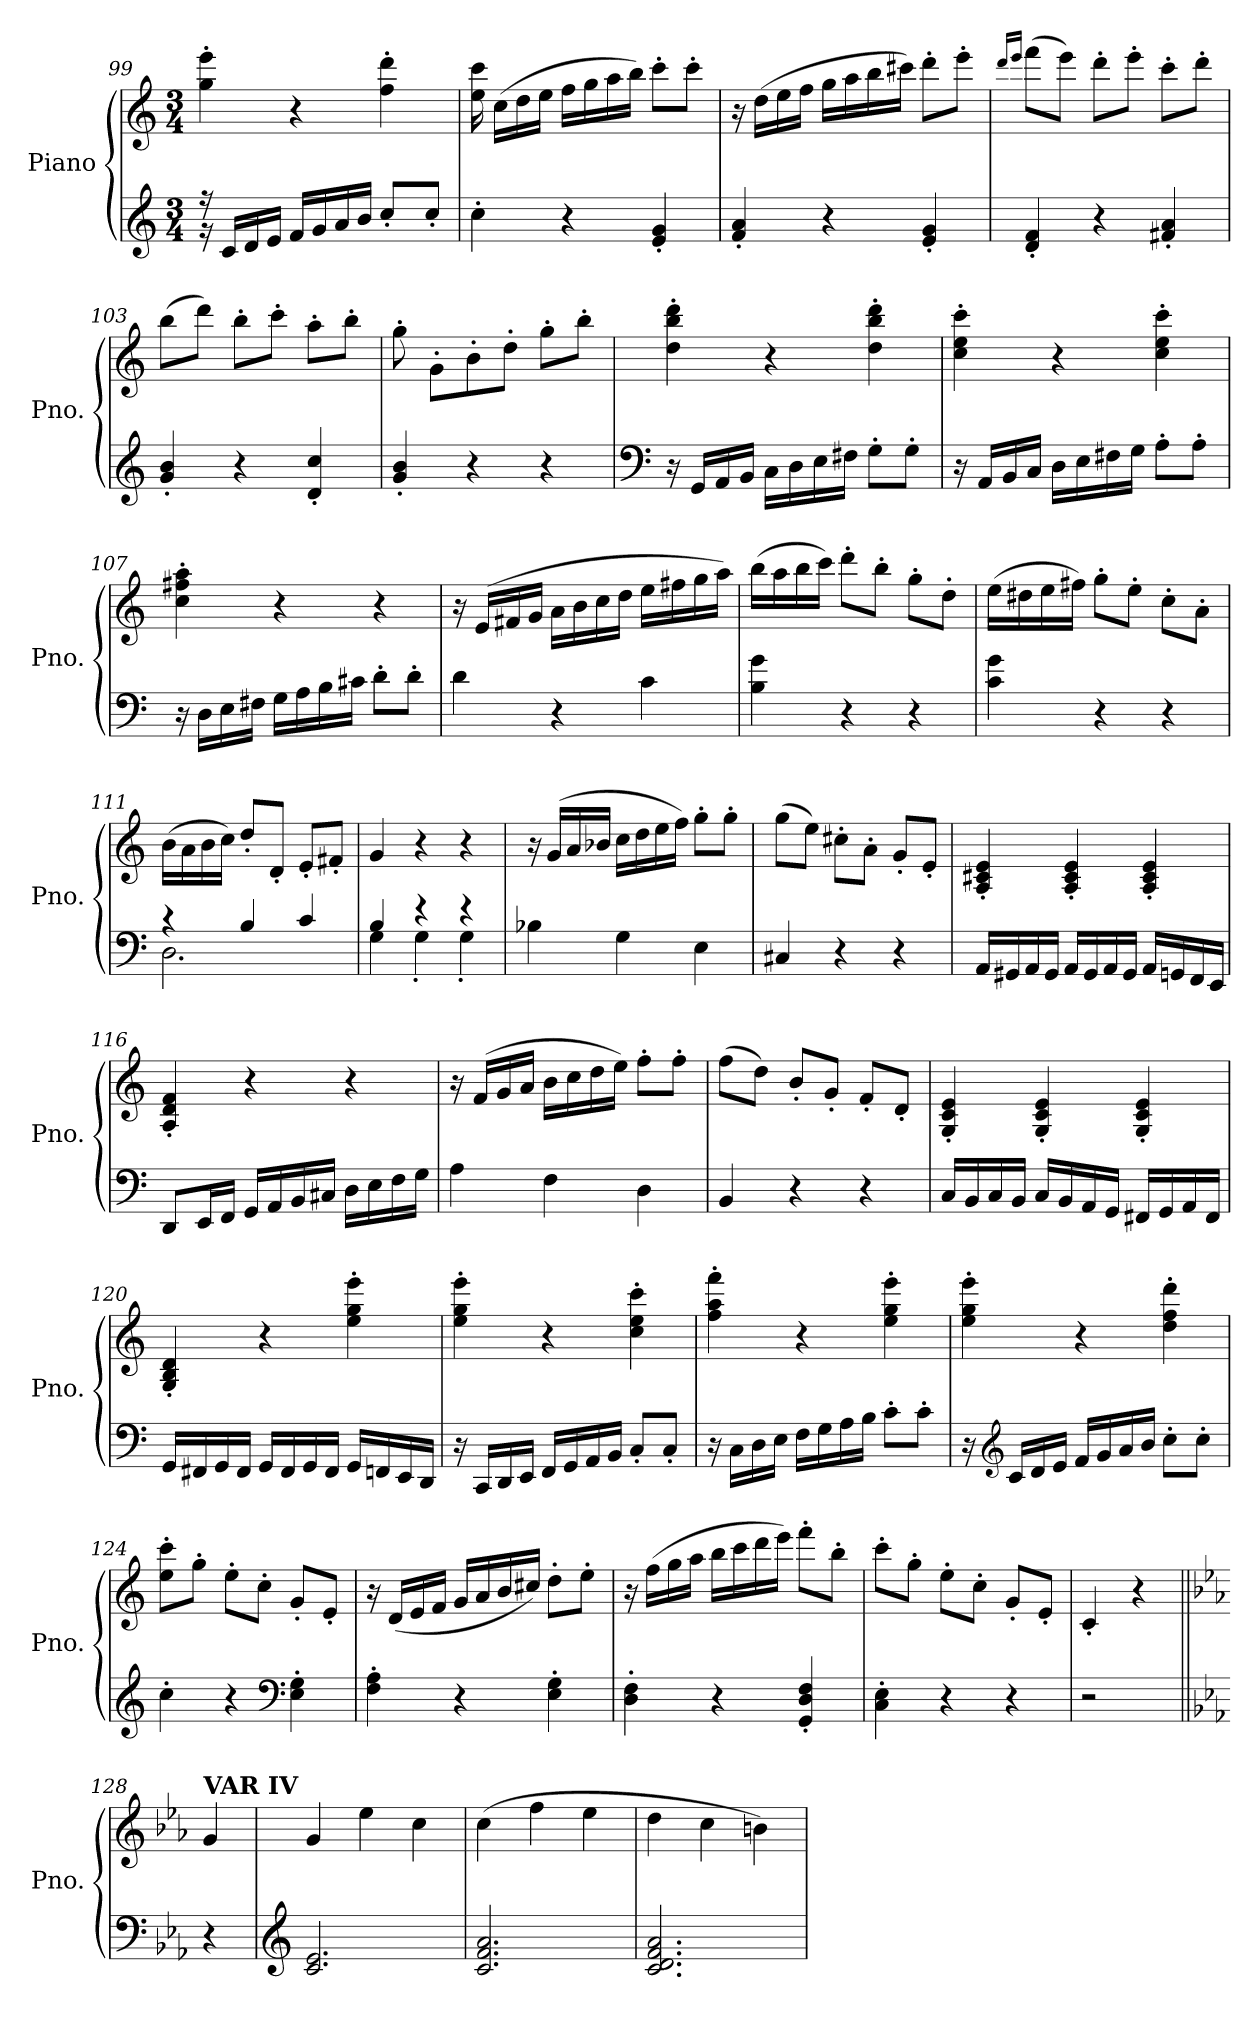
**kern	**kern
*part1	*part1
*staff2	*staff1
*I"Piano	*
*I'Pno.	*
!!LO:LB:g=z
*clefG2	*clefG2
*k[]	*k[]
*M3/4	*M3/4
=99	=99
*^	*
16r	16r	4gg\' 4eee\'
16c/LL	2ryy	.
16d/	.	.
16e/JJ	.	.
16f/LL	.	4r
16g/	.	.
16a/	.	.
16b/JJ	.	.
8cc'/L	.	4ff\' 4ddd\'
.	8.ryy	.
8cc'/J	.	.
*v	*v	*
=100	=100
4cc'\	16ee\ 16ccc\
.	(>16cc\LL
.	16dd\
.	16ee\JJ
4r	16ff\LL
.	16gg\
.	16aa\
.	16bb\JJ)
4e/' 4g/'	8ccc'\L
.	8ccc'\J
=101	=101
4f/' 4a/'	16r
.	(>16dd\LL
.	16ee\
.	16ff\JJ
4r	16gg\LL
.	16aa\
.	16bb\
.	16ccc#X\JJ)
4e/' 4g/'	8ddd'\L
.	8eee'\J
=102	=102
.	16qddd/LL
.	16qeee/JJ
4d/' 4f/'	(>8fff\L
.	8eee\J)
4r	8ddd'\L
.	8eee'\J
4f#X/' 4a/'	8ccc'\L
.	8ddd'\J
!!LO:PB:g=z
=103	=103
4g/' 4b/'	(>8bb\L
.	8ddd\J)
4r	8bb'\L
.	8ccc'\J
4d/' 4cc/'	8aa'\L
.	8bb'\J
=104	=104
4g/' 4b/'	8gg'\
.	8g'\L
4r	8b'\
.	8dd'\J
4r	8gg'\L
.	8bb'\J
=105	=105
*clefF4	*
16r	4dd\' 4bb\' 4ddd\'
16GG/LL	.
16AA/	.
16BB/JJ	.
16C\LL	4r
16D\	.
16E\	.
16F#X\JJ	.
8G'\L	4dd\' 4bb\' 4ddd\'
8G'\J	.
=106	=106
16r	4cc\' 4ee\' 4ccc\'
16AA/LL	.
16BB/	.
16C/JJ	.
16D\LL	4r
16E\	.
16F#X\	.
16G\JJ	.
8A'\L	4cc\' 4ee\' 4ccc\'
8A'\J	.
!!LO:LB:g=z
=107	=107
16r	4cc\' 4ff#X\' 4aa\'
16D\LL	.
16E\	.
16F#X\JJ	.
16G\LL	4r
16A\	.
16B\	.
16c#X\JJ	.
8d'\L	4r
8d'\J	.
=108	=108
4d\	16r
.	(>16e/LL
.	16f#X/
.	16g/JJ
4r	16a\LL
.	16b\
.	16cc\
.	16dd\JJ
4c\	16ee\LL
.	16ff#X\
.	16gg\
.	16aa\JJ)
=109	=109
4B\ 4g\	(>16bb\LL
.	16aa\
.	16bb\
.	16ccc\JJ)
4r	8ddd'\L
.	8bb'\J
4r	8gg'\L
.	8dd'\J
=110	=110
4c\ 4g\	(>16ee\LL
.	16dd#X\
.	16ee\
.	16ff#X\JJ)
4r	8gg'\L
.	8ee'\J
4r	8cc'\L
.	8a'\J
!!LO:LB:g=z
=111	=111
*^	*
4r	2.D\	(>16b\LL
.	.	16a\
.	.	16b\
.	.	16cc\JJ)
4B/	.	8dd'/L
.	.	8d'/J
4c/	.	8e'/L
.	.	8f#X'/J
=112	=112	=112
4B/	4G\	4g/
4r	4G'\	4r
4r	4G'\	4r
*v	*v	*
=113	=113
4B-X\	16r
.	(>16g/LL
.	16a/
.	16b-X/JJ
4G\	16cc\LL
.	16dd\
.	16ee\
.	16ff\JJ)
4E\	8gg'\L
.	8gg'\J
=114	=114
4C#X/	(>8gg\L
.	8ee\J)
4r	8cc#X'\L
.	8a'\J
4r	8g'/L
.	8e'/J
=115	=115
16AA/LL	4A/' 4c#X/' 4e/'
16GG#X/	.
16AA/	.
16GG#/JJ	.
16AA/LL	4A/' 4c#/' 4e/'
16GG#/	.
16AA/	.
16GG#/JJ	.
16AA/LL	4A/' 4c#/' 4e/'
16GGn/	.
16FF/	.
16EE/JJ	.
!!LO:LB:g=z
=116	=116
8DD/L	4A/' 4d/' 4f/'
16EE/L	.
16FF/JJ	.
16GG/LL	4r
16AA/	.
16BB/	.
16C#X/JJ	.
16D\LL	4r
16E\	.
16F\	.
16G\JJ	.
=117	=117
4A\	16r
.	(>16f/LL
.	16g/
.	16a/JJ
4F\	16b\LL
.	16cc\
.	16dd\
.	16ee\JJ)
4D\	8ff'\L
.	8ff'\J
=118	=118
4BB/	(>8ff\L
.	8dd\J)
4r	8b'/L
.	8g'/J
4r	8f'/L
.	8d'/J
=119	=119
16C/LL	4G/' 4c/' 4e/'
16BB/	.
16C/	.
16BB/JJ	.
16C/LL	4G/' 4c/' 4e/'
16BB/	.
16AA/	.
16GG/JJ	.
16FF#X/LL	4G/' 4c/' 4e/'
16GG/	.
16AA/	.
16FF#/JJ	.
!!LO:LB:g=z
=120	=120
16GG/LL	4G/' 4B/' 4d/'
16FF#X/	.
16GG/	.
16FF#/JJ	.
16GG/LL	4r
16FF#/	.
16GG/	.
16FF#/JJ	.
16GG/LL	4ee\' 4gg\' 4eee\'
16FFn/	.
16EE/	.
16DD/JJ	.
=121	=121
16r	4ee\' 4gg\' 4eee\'
16CC/LL	.
16DD/	.
16EE/JJ	.
16FF/LL	4r
16GG/	.
16AA/	.
16BB/JJ	.
8C'/L	4cc\' 4ee\' 4ccc\'
8C'/J	.
=122	=122
16r	4ff\' 4aa\' 4fff\'
16C\LL	.
16D\	.
16E\JJ	.
16F\LL	4r
16G\	.
16A\	.
16B\JJ	.
8c'\L	4ee\' 4gg\' 4eee\'
8c'\J	.
=123	=123
16r	4ee\' 4gg\' 4eee\'
*clefG2	*
16c/LL	.
16d/	.
16e/JJ	.
16f/LL	4r
16g/	.
16a/	.
16b/JJ	.
8cc'\L	4dd\' 4ff\' 4ddd\'
8cc'\J	.
!!LO:LB:g=z
=124	=124
4cc'\	8ee\' 8ccc\'L
.	8gg'\J
4r	8ee'\L
.	8cc'\J
*clefF4	*
4E\' 4G\'	8g'/L
.	8e'/J
=125	=125
4F\' 4A\'	16r
.	(<16d/LL
.	16e/
.	16f/JJ
4r	16g/LL
.	16a/
.	16b/
.	16cc#X/JJ)
4E\' 4G\'	8dd'\L
.	8ee'\J
=126	=126
4D\' 4F\'	16r
.	(>16ff\LL
.	16gg\
.	16aa\JJ
4r	16bb\LL
.	16ccc\
.	16ddd\
.	16eee\JJ)
4GG/' 4D/' 4F/'	8fff'\L
.	8bb'\J
=127	=127
4C\' 4E\'	8ccc'\L
.	8gg'\J
4r	8ee'\L
.	8cc'\J
4r	8g'/L
.	8e'/J
=128	=128
2r	4c'/
.	4r
=128X4||	=128X4||
*k[b-e-a-]	*k[b-e-a-]
!	!LO:TX:a:B:t=VAR IV
4r	4g/
=129	=129
*clefG2	*
2.c/ 2.e-/	4g/
.	4ee-\
.	4cc\
!!LO:PB:g=z
=130	=130
2.c/ 2.f/ 2.a-/	(>4cc\
.	4ff\
.	4ee-\
=131	=131
2.c/ 2.d/ 2.f/ 2.a-/	4dd\
.	4cc\
.	4bn\)
=	=
*-	*-
